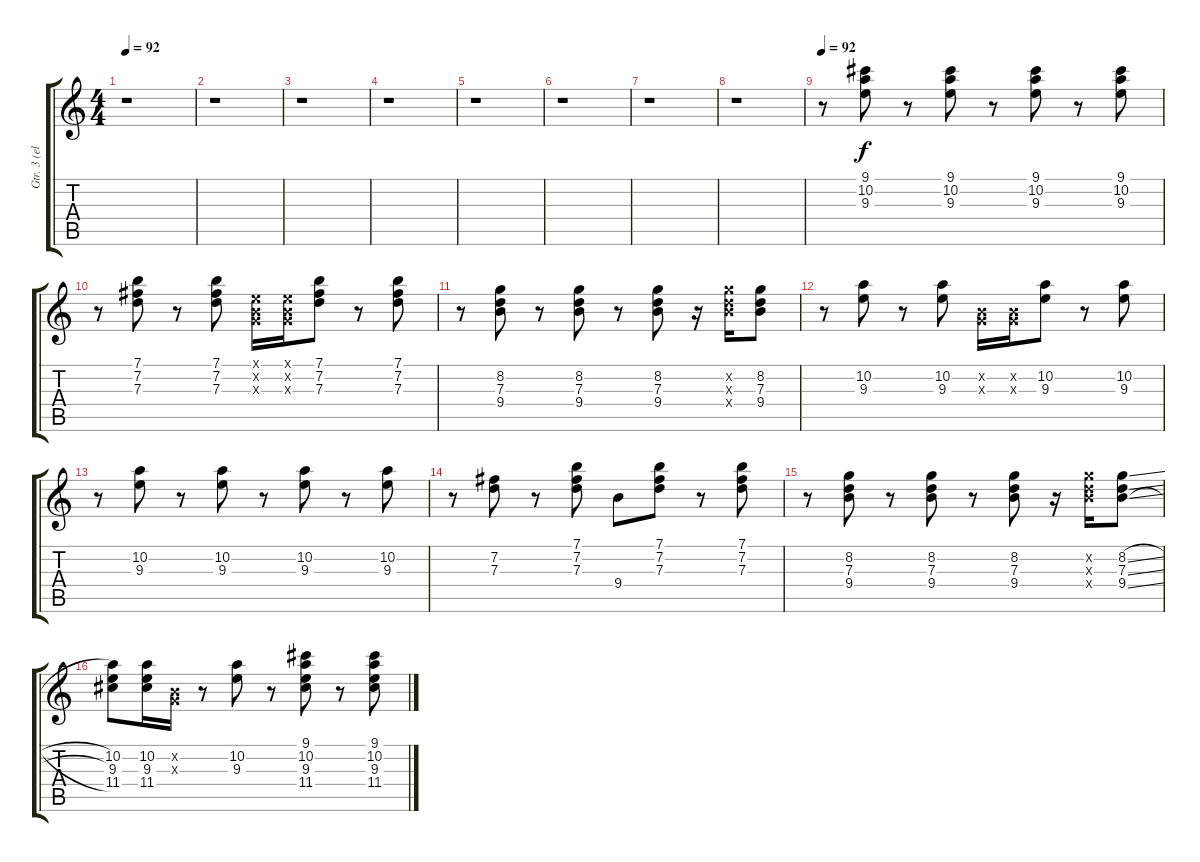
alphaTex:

\track ("Gtr. 3 (elec.)" "Gtr. 3 (el") {instrument electricguitarjazz}
\staff {score tabs}
\tuning (E4 B3 G3 D3 A2 E2) {hide}
\ts (4 4)
\tempo 92
\tempo 82
\tempo 92
\clef g2
\ks c
r.1{dy f instrument electricguitarjazz} |
r.1 |
r.1 |
r.1 |
r.1 |
r.1 |
r.1 |
r.1 |
\tempo 92
r.8 (9.1 10.2 9.3).8 r.8 (9.1 10.2 9.3).8 r.8 (9.1 10.2 9.3).8 r.8 (9.1 10.2 9.3).8 |
r.8 (7.1 7.2 7.3).8 r.8 (7.1 7.2 7.3).8 (0.1{x} 0.2{x} 0.3{x}).16 (0.1{x} 0.2{x} 0.3{x}).16 (7.1 7.2 7.3).8 r.8 (7.1 7.2 7.3).8 |
r.8 (8.2 7.3 9.4).8 r.8 (8.2 7.3 9.4).8 r.8 (8.2 7.3 9.4).8 r.16 (8.2{x} 7.3{x} 9.4{x}).16 (8.2 7.3 9.4).8 |
r.8 (10.2 9.3).8 r.8 (10.2 9.3).8 (0.2{x} 0.3{x}).16 (0.2{x} 0.3{x}).16 (10.2 9.3).8 r.8 (10.2 9.3).8 |
r.8 (10.2 9.3).8 r.8 (10.2 9.3).8 r.8 (10.2 9.3).8 r.8 (10.2 9.3).8 |
r.8 (7.2 7.3).8 r.8 (7.1 7.2 7.3).8 9.4.8 (7.1 7.2 7.3).8 r.8 (7.1 7.2 7.3).8 |
r.8 (8.2 7.3 9.4).8 r.8 (8.2 7.3 9.4).8 r.8 (8.2 7.3 9.4).8 r.16 (8.2{x} 7.3{x} 9.4{x}).16 (8.2{sl} 7.3{sl} 9.4{sl}).8 |
(10.2 9.3 11.4).8 (10.2 9.3 11.4).16 (0.2{x} 0.3{x}).16 r.8 (10.2 9.3).8 r.8 (9.1 10.2 9.3 11.4).8 r.8 (9.1 10.2 9.3 11.4).8
